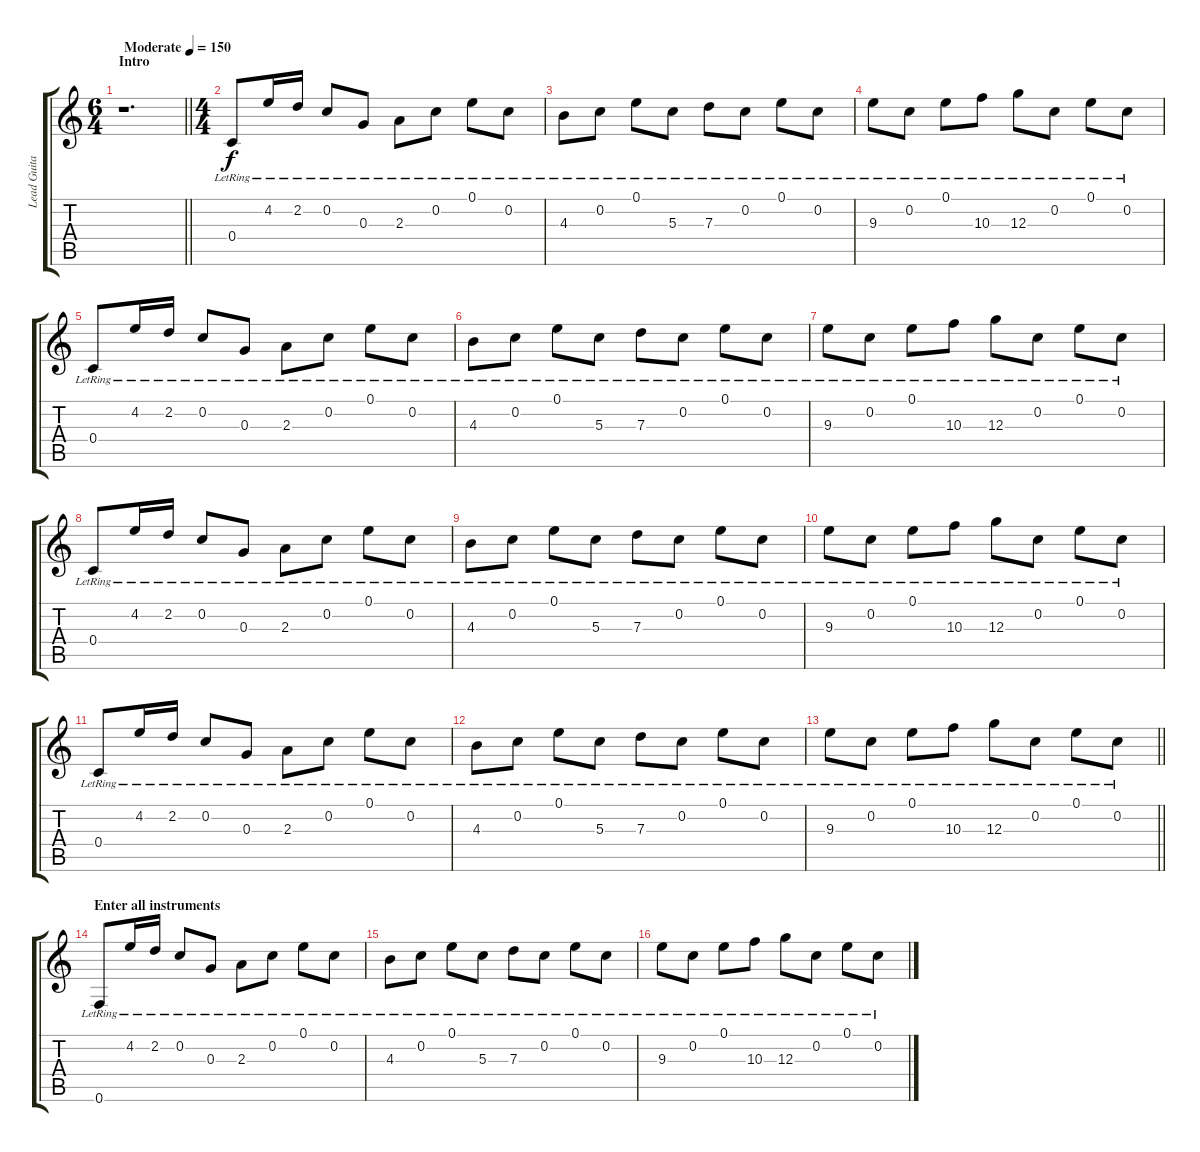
\track ("Lead Guitar" "Lead Guita") {instrument electricguitarjazz}
\staff {score tabs}
\tuning (E4 C4 G3 C3 A2 F2) {hide}
\ts (6 4)
\section ("" "Intro")
\tempo (150 "Moderate")
\clef g2
\barLineRight lightlight
\ks c
r.1{d dy f instrument electricguitarjazz} |
\ts (4 4)
0.4{lr}.8 4.2{lr}.16 2.2{lr}.16 0.2{lr}.8 0.3{lr}.8 2.3{lr}.8 0.2{lr}.8 0.1{lr}.8 0.2{lr}.8 |
4.3{lr}.8 0.2{lr}.8 0.1{lr}.8 5.3{lr}.8 7.3{lr}.8 0.2{lr}.8 0.1{lr}.8 0.2{lr}.8 |
9.3{lr}.8 0.2{lr}.8 0.1{lr}.8 10.3{lr}.8 12.3{lr}.8 0.2{lr}.8 0.1{lr}.8 0.2{lr}.8 |
0.4{lr}.8 4.2{lr}.16 2.2{lr}.16 0.2{lr}.8 0.3{lr}.8 2.3{lr}.8 0.2{lr}.8 0.1{lr}.8 0.2{lr}.8 |
4.3{lr}.8 0.2{lr}.8 0.1{lr}.8 5.3{lr}.8 7.3{lr}.8 0.2{lr}.8 0.1{lr}.8 0.2{lr}.8 |
9.3{lr}.8 0.2{lr}.8 0.1{lr}.8 10.3{lr}.8 12.3{lr}.8 0.2{lr}.8 0.1{lr}.8 0.2{lr}.8 |
0.4{lr}.8 4.2{lr}.16 2.2{lr}.16 0.2{lr}.8 0.3{lr}.8 2.3{lr}.8 0.2{lr}.8 0.1{lr}.8 0.2{lr}.8 |
4.3{lr}.8 0.2{lr}.8 0.1{lr}.8 5.3{lr}.8 7.3{lr}.8 0.2{lr}.8 0.1{lr}.8 0.2{lr}.8 |
9.3{lr}.8 0.2{lr}.8 0.1{lr}.8 10.3{lr}.8 12.3{lr}.8 0.2{lr}.8 0.1{lr}.8 0.2{lr}.8 |
0.4{lr}.8 4.2{lr}.16 2.2{lr}.16 0.2{lr}.8 0.3{lr}.8 2.3{lr}.8 0.2{lr}.8 0.1{lr}.8 0.2{lr}.8 |
4.3{lr}.8 0.2{lr}.8 0.1{lr}.8 5.3{lr}.8 7.3{lr}.8 0.2{lr}.8 0.1{lr}.8 0.2{lr}.8 |
\barLineRight lightlight
9.3{lr}.8 0.2{lr}.8 0.1{lr}.8 10.3{lr}.8 12.3{lr}.8 0.2{lr}.8 0.1{lr}.8 0.2{lr}.8 |
\section ("" "Enter all instruments")
0.6{lr}.8 4.2{lr}.16 2.2{lr}.16 0.2{lr}.8 0.3{lr}.8 2.3{lr}.8 0.2{lr}.8 0.1{lr}.8 0.2{lr}.8 |
4.3{lr}.8 0.2{lr}.8 0.1{lr}.8 5.3{lr}.8 7.3{lr}.8 0.2{lr}.8 0.1{lr}.8 0.2{lr}.8 |
9.3{lr}.8 0.2{lr}.8 0.1{lr}.8 10.3{lr}.8 12.3{lr}.8 0.2{lr}.8 0.1{lr}.8 0.2{lr}.8
